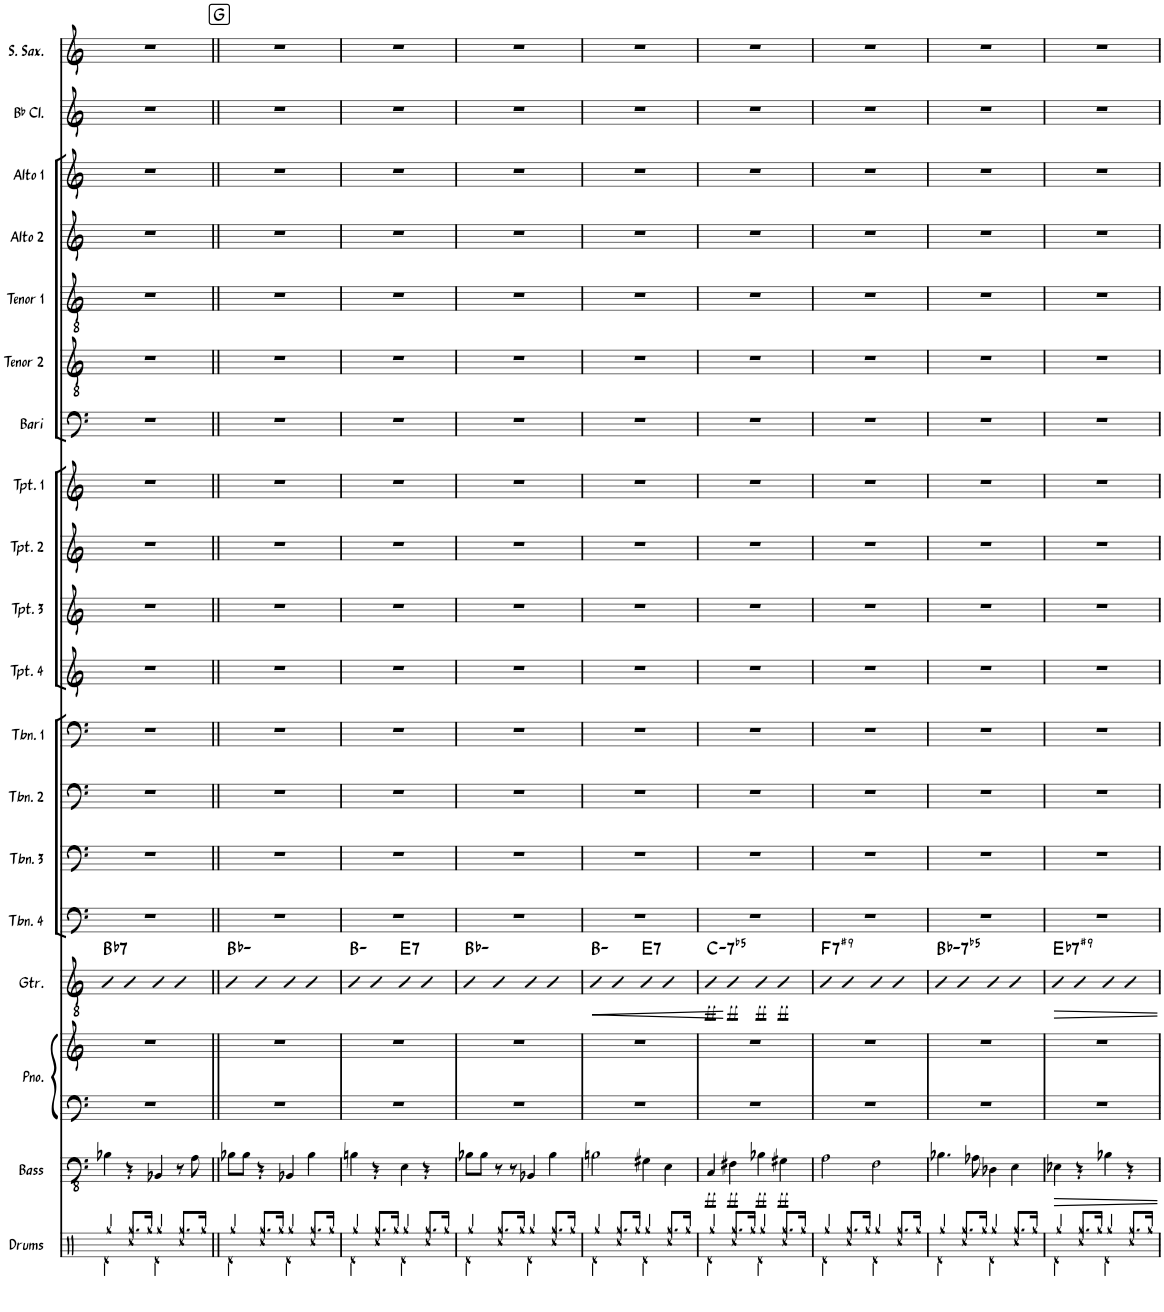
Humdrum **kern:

**kern	**kern	**dynam	**kern	**kern	**kern	**dynam	**harte	**kern	**kern	**kern	**kern	**kern	**kern	**kern	**kern	**kern	**kern	**kern	**kern	**kern	**kern	**kern
*part19	*part18	*part18	*part17	*part17	*part16	*part16	*part16	*part15	*part14	*part13	*part12	*part11	*part10	*part9	*part8	*part7	*part6	*part5	*part4	*part3	*part2	*part1
*staff20	*staff19	*staff19	*staff18	*staff17	*staff16	*staff16	*	*staff15	*staff14	*staff13	*staff12	*staff11	*staff10	*staff9	*staff8	*staff7	*staff6	*staff5	*staff4	*staff3	*staff2	*staff1
*I"Drums	*I"Bass	*	*I"Piano	*	*I"Guitar	*	*	*I"Trombone 4	*I"Trombone 3	*I"Trombone 2	*I"Trombone 1	*I"Trumpet 4	*I"Trumpet 3	*I"Trumpet 2	*I"Trumpet 1	*I"Bari Sax	*I"Tenor Sax 2	*I"Tenor Sax 1	*I"Alto Sax 2	*I"Alto Sax 1	*I"Bb Clarinet	*I"Soprano Saxophone
*I'Drums	*I'Bass	*	*I'Pno.	*	*I'Gtr.	*	*	*I'Tbn. 4	*I'Tbn. 3	*I'Tbn. 2	*I'Tbn. 1	*I'Tpt. 4	*I'Tpt. 3	*I'Tpt. 2	*I'Tpt. 1	*I'Bari	*I'Tenor 2	*I'Tenor 1	*I'Alto 2	*I'Alto 1	*I'Bb Cl.	*I'S. Sax.
!!LO:PB:g=z
*clefX	*clefFv4	*	*clefF4	*clefG2	*clefGv2	*	*	*clefF4	*clefF4	*clefF4	*clefF4	*clefG2	*clefG2	*clefG2	*clefG2	*clefF4	*clefGv2	*clefGv2	*clefG2	*clefG2	*clefG2	*clefG2
*	*	*	*	*	*	*	*	*	*	*	*	*ITrd1c2	*ITrd1c2	*ITrd1c2	*ITrd1c2	*ITrd12c21	*ITrd8c14	*ITrd8c14	*ITrd5c9	*ITrd5c9	*ITrd1c2	*ITrd1c2
*k[]	*k[]	*	*k[]	*k[]	*k[]	*	*	*k[]	*k[]	*k[]	*k[]	*k[]	*k[]	*k[]	*k[]	*k[]	*k[]	*k[]	*k[]	*k[]	*k[]	*k[]
*M4/4	*M4/4	*	*M4/4	*M4/4	*M4/4	*	*	*M4/4	*M4/4	*M4/4	*M4/4	*M4/4	*M4/4	*M4/4	*M4/4	*M4/4	*M4/4	*M4/4	*M4/4	*M4/4	*M4/4	*M4/4
=59	=59	=59	=59	=59	=59	=59	=59	=59	=59	=59	=59	=59	=59	=59	=59	=59	=59	=59	=59	=59	=59	=59
*^	*	*	*	*	*	*	*	*	*	*	*	*	*	*	*	*	*	*	*	*	*	*
!	!	!	!	!	!	!	!	!LO:H:kt=7	!	!	!	!	!	!	!	!	!	!	!	!	!	!	!
4Rgg/	4Rd\	4BB-X\	.	1r	1r	4Bn	.	Bb:7	1r	1r	1r	1r	1r	1r	1r	1r	1r	1r	1r	1r	1r	1r	1r
8.Rgg/L	4Rcc/	4r	.	.	.	4B	.	.	.	.	.	.	.	.	.	.	.	.	.	.	.	.	.
16Rgg/Jk	.	.	.	.	.	.	.	.	.	.	.	.	.	.	.	.	.	.	.	.	.	.	.
4Rgg/	4Rd\	4BBB-X/	.	.	.	4B	.	.	.	.	.	.	.	.	.	.	.	.	.	.	.	.	.
8.Rgg/L	4Rcc/	8r	.	.	.	4B	.	.	.	.	.	.	.	.	.	.	.	.	.	.	.	.	.
.	.	8AA\	.	.	.	.	.	.	.	.	.	.	.	.	.	.	.	.	.	.	.	.	.
16Rgg/Jk	.	.	.	.	.	.	.	.	.	.	.	.	.	.	.	.	.	.	.	.	.	.	.
!!LO:REH:place=s1:a:B:rj:fs=14:t=G
=60||	=60||	=60||	=60||	=60||	=60||	=60||	=60||	=60||	=60||	=60||	=60||	=60||	=60||	=60||	=60||	=60||	=60||	=60||	=60||	=60||	=60||	=60||	=60||
4Rgg/	4Rd\	8BB-X\L	.	1r	1r	4Bn	.	Bb:min	1r	1r	1r	1r	1r	1r	1r	1r	1r	1r	1r	1r	1r	1r	1r
.	.	8BB-\J	.	.	.	.	.	.	.	.	.	.	.	.	.	.	.	.	.	.	.	.	.
8.Rgg/L	4Rcc/	4r	.	.	.	4B	.	.	.	.	.	.	.	.	.	.	.	.	.	.	.	.	.
16Rgg/Jk	.	.	.	.	.	.	.	.	.	.	.	.	.	.	.	.	.	.	.	.	.	.	.
4Rgg/	4Rd\	4BBB-X/	.	.	.	4B	.	.	.	.	.	.	.	.	.	.	.	.	.	.	.	.	.
8.Rgg/L	4Rcc/	4BB-\	.	.	.	4B	.	.	.	.	.	.	.	.	.	.	.	.	.	.	.	.	.
16Rgg/Jk	.	.	.	.	.	.	.	.	.	.	.	.	.	.	.	.	.	.	.	.	.	.	.
=61	=61	=61	=61	=61	=61	=61	=61	=61	=61	=61	=61	=61	=61	=61	=61	=61	=61	=61	=61	=61	=61	=61	=61
4Rgg/	4Rd\	4BBn\	.	1r	1r	4B	.	B:min	1r	1r	1r	1r	1r	1r	1r	1r	1r	1r	1r	1r	1r	1r	1r
8.Rgg/L	4Rcc/	4r	.	.	.	4B	.	.	.	.	.	.	.	.	.	.	.	.	.	.	.	.	.
16Rgg/Jk	.	.	.	.	.	.	.	.	.	.	.	.	.	.	.	.	.	.	.	.	.	.	.
!	!	!	!	!	!	!	!	!LO:H:kt=7	!	!	!	!	!	!	!	!	!	!	!	!	!	!	!
4Rgg/	4Rd\	4EE\	.	.	.	4B	.	E:7	.	.	.	.	.	.	.	.	.	.	.	.	.	.	.
8.Rgg/L	4Rcc/	4r	.	.	.	4B	.	.	.	.	.	.	.	.	.	.	.	.	.	.	.	.	.
16Rgg/Jk	.	.	.	.	.	.	.	.	.	.	.	.	.	.	.	.	.	.	.	.	.	.	.
=62	=62	=62	=62	=62	=62	=62	=62	=62	=62	=62	=62	=62	=62	=62	=62	=62	=62	=62	=62	=62	=62	=62	=62
4Rgg/	4Rd\	8BB-X\L	.	1r	1r	4Bn	.	Bb:min	1r	1r	1r	1r	1r	1r	1r	1r	1r	1r	1r	1r	1r	1r	1r
.	.	8BB-\J	.	.	.	.	.	.	.	.	.	.	.	.	.	.	.	.	.	.	.	.	.
8.Rgg/L	4Rcc/	8r	.	.	.	4B	.	.	.	.	.	.	.	.	.	.	.	.	.	.	.	.	.
.	.	8r	.	.	.	.	.	.	.	.	.	.	.	.	.	.	.	.	.	.	.	.	.
16Rgg/Jk	.	.	.	.	.	.	.	.	.	.	.	.	.	.	.	.	.	.	.	.	.	.	.
4Rgg/	4Rd\	4BBB-X/	.	.	.	4B	.	.	.	.	.	.	.	.	.	.	.	.	.	.	.	.	.
8.Rgg/L	4Rcc/	4BB-\	.	.	.	4B	.	.	.	.	.	.	.	.	.	.	.	.	.	.	.	.	.
16Rgg/Jk	.	.	.	.	.	.	.	.	.	.	.	.	.	.	.	.	.	.	.	.	.	.	.
=63	=63	=63	=63	=63	=63	=63	=63	=63	=63	=63	=63	=63	=63	=63	=63	=63	=63	=63	=63	=63	=63	=63	=63
!	!	!	!	!	!	!	!LO:HP:b	!	!	!	!	!	!	!	!	!	!	!	!	!	!	!	!
4Rgg/	4Rd\	2BBn\	.	1r	1r	4B	<	B:min	1r	1r	1r	1r	1r	1r	1r	1r	1r	1r	1r	1r	1r	1r	1r
8.Rgg/L	4Rcc/	.	.	.	.	4B	.	.	.	.	.	.	.	.	.	.	.	.	.	.	.	.	.
16Rgg/Jk	.	.	.	.	.	.	.	.	.	.	.	.	.	.	.	.	.	.	.	.	.	.	.
!	!	!	!	!	!	!	!	!LO:H:kt=7	!	!	!	!	!	!	!	!	!	!	!	!	!	!	!
4Rgg/	4Rd\	4GG#X\	.	.	.	4B	.	E:7	.	.	.	.	.	.	.	.	.	.	.	.	.	.	.
8.Rgg/L	4Rcc/	4EE\	.	.	.	4B	.	.	.	.	.	.	.	.	.	.	.	.	.	.	.	.	.
16Rgg/Jk	.	.	.	.	.	.	.	.	.	.	.	.	.	.	.	.	.	.	.	.	.	.	.
=64	=64	=64	=64	=64	=64	=64	=64	=64	=64	=64	=64	=64	=64	=64	=64	=64	=64	=64	=64	=64	=64	=64	=64
!	!	!	!LO:DY:b	!	!	!	!LO:DY:b	!LO:H:kt=-7b5	!	!	!	!	!	!	!	!	!	!	!	!	!	!	!
4Rgg/	4Rd\	4CC/	ff	1r	1r	4Bn	ff	C:hdim7	1r	1r	1r	1r	1r	1r	1r	1r	1r	1r	1r	1r	1r	1r	1r
!	!	!	!LO:DY:b	!	!	!	!LO:DY:n=1:b	!	!	!	!	!	!	!	!	!	!	!	!	!	!	!	!
8.Rgg/L	4Rcc/	4FF#X\	ff	.	.	4B	[ ff	.	.	.	.	.	.	.	.	.	.	.	.	.	.	.	.
16Rgg/Jk	.	.	.	.	.	.	.	.	.	.	.	.	.	.	.	.	.	.	.	.	.	.	.
!	!	!	!LO:DY:b	!	!	!	!LO:DY:n=2:b	!	!	!	!	!	!	!	!	!	!	!	!	!	!	!	!
4Rgg/	4Rd\	4BB-X\	ff	.	.	4B	ff	.	.	.	.	.	.	.	.	.	.	.	.	.	.	.	.
!	!	!	!LO:DY:b	!	!	!	!LO:DY:n=3:b	!	!	!	!	!	!	!	!	!	!	!	!	!	!	!	!
8.Rgg/L	4Rcc/	4GG#X\	ff	.	.	4B	ff	.	.	.	.	.	.	.	.	.	.	.	.	.	.	.	.
16Rgg/Jk	.	.	.	.	.	.	.	.	.	.	.	.	.	.	.	.	.	.	.	.	.	.	.
=65	=65	=65	=65	=65	=65	=65	=65	=65	=65	=65	=65	=65	=65	=65	=65	=65	=65	=65	=65	=65	=65	=65	=65
!	!	!	!	!	!	!	!	!LO:H:kt=7	!	!	!	!	!	!	!	!	!	!	!	!	!	!	!
4Rgg/	4Rd\	2AA\	.	1r	1r	4B	.	F:7(#9)	1r	1r	1r	1r	1r	1r	1r	1r	1r	1r	1r	1r	1r	1r	1r
8.Rgg/L	4Rcc/	.	.	.	.	4B	.	.	.	.	.	.	.	.	.	.	.	.	.	.	.	.	.
16Rgg/Jk	.	.	.	.	.	.	.	.	.	.	.	.	.	.	.	.	.	.	.	.	.	.	.
4Rgg/	4Rd\	2FF\	.	.	.	4B	.	.	.	.	.	.	.	.	.	.	.	.	.	.	.	.	.
8.Rgg/L	4Rcc/	.	.	.	.	4B	.	.	.	.	.	.	.	.	.	.	.	.	.	.	.	.	.
16Rgg/Jk	.	.	.	.	.	.	.	.	.	.	.	.	.	.	.	.	.	.	.	.	.	.	.
=66	=66	=66	=66	=66	=66	=66	=66	=66	=66	=66	=66	=66	=66	=66	=66	=66	=66	=66	=66	=66	=66	=66	=66
!	!	!	!	!	!	!	!	!LO:H:kt=-7b5	!	!	!	!	!	!	!	!	!	!	!	!	!	!	!
4Rgg/	4Rd\	4.BB-X\	.	1r	1r	4Bn	.	Bb:hdim7	1r	1r	1r	1r	1r	1r	1r	1r	1r	1r	1r	1r	1r	1r	1r
8.Rgg/L	4Rcc/	.	.	.	.	4B	.	.	.	.	.	.	.	.	.	.	.	.	.	.	.	.	.
.	.	8AA-X\	.	.	.	.	.	.	.	.	.	.	.	.	.	.	.	.	.	.	.	.	.
16Rgg/Jk	.	.	.	.	.	.	.	.	.	.	.	.	.	.	.	.	.	.	.	.	.	.	.
4Rgg/	4Rd\	4DD-X\	.	.	.	4B	.	.	.	.	.	.	.	.	.	.	.	.	.	.	.	.	.
8.Rgg/L	4Rcc/	4EE\	.	.	.	4B	.	.	.	.	.	.	.	.	.	.	.	.	.	.	.	.	.
16Rgg/Jk	.	.	.	.	.	.	.	.	.	.	.	.	.	.	.	.	.	.	.	.	.	.	.
=67	=67	=67	=67	=67	=67	=67	=67	=67	=67	=67	=67	=67	=67	=67	=67	=67	=67	=67	=67	=67	=67	=67	=67
!	!	!	!	!	!	!	!	!LO:H:kt=7	!	!	!	!	!	!	!	!	!	!	!	!	!	!	!
4Rgg/	4Rd\	4EE-X\	.	1r	1r	4Bn	.	Eb:7(#9)	1r	1r	1r	1r	1r	1r	1r	1r	1r	1r	1r	1r	1r	1r	1r
8.Rgg/L	4Rcc/	4r	.	.	.	4B	.	.	.	.	.	.	.	.	.	.	.	.	.	.	.	.	.
16Rgg/Jk	.	.	.	.	.	.	.	.	.	.	.	.	.	.	.	.	.	.	.	.	.	.	.
4Rgg/	4Rd\	4BB-X\	.	.	.	4B	.	.	.	.	.	.	.	.	.	.	.	.	.	.	.	.	.
8.Rgg/L	4Rcc/	4r	.	.	.	4B	.	.	.	.	.	.	.	.	.	.	.	.	.	.	.	.	.
16Rgg/Jk	.	.	.	.	.	.	.	.	.	.	.	.	.	.	.	.	.	.	.	.	.	.	.
*v	*v	*	*	*	*	*	*	*	*	*	*	*	*	*	*	*	*	*	*	*	*	*	*
=	=	=	=	=	=	=	=	=	=	=	=	=	=	=	=	=	=	=	=	=	=	=
*-	*-	*-	*-	*-	*-	*-	*-	*-	*-	*-	*-	*-	*-	*-	*-	*-	*-	*-	*-	*-	*-	*-
